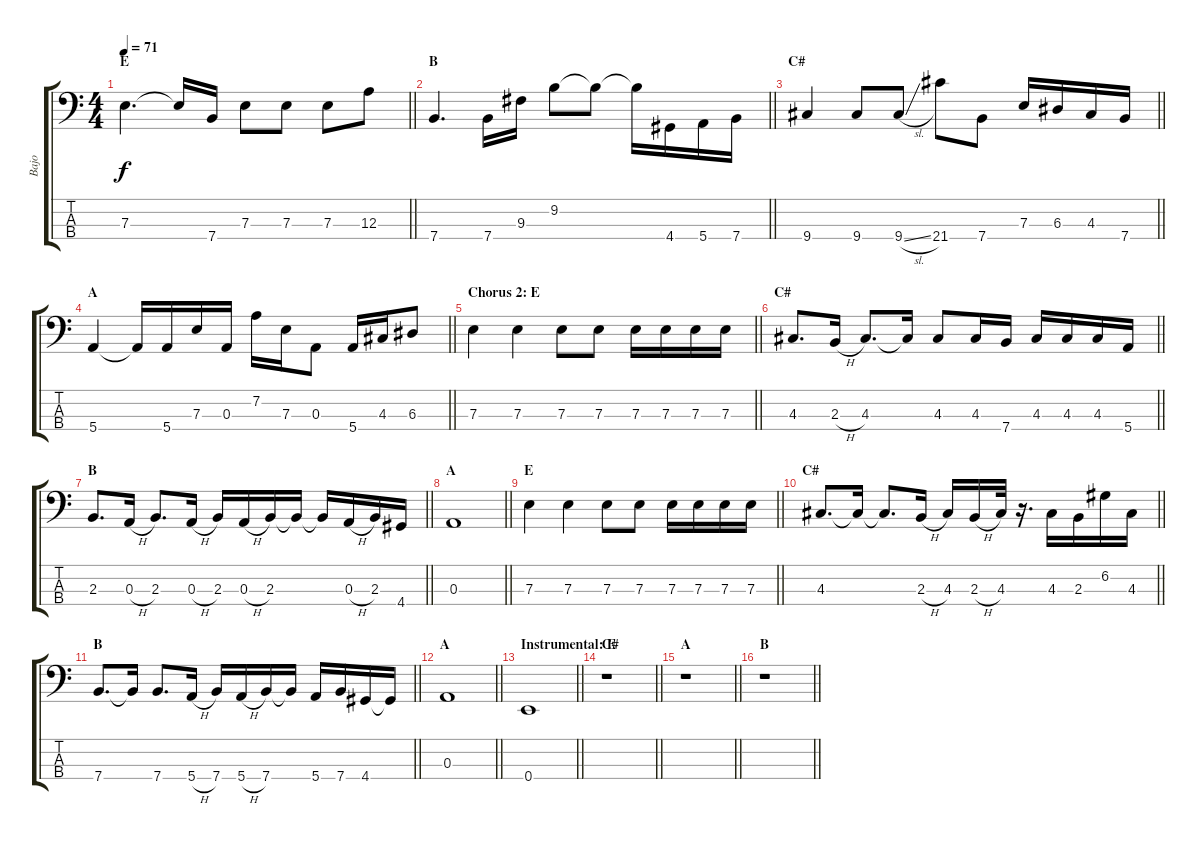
\track ("Bajo" "Bajo") {instrument electricbassfinger}
\staff {score tabs}
\tuning (G2 D2 A1 E1) {hide}
\ts (4 4)
\section ("" "E")
\tempo 71
\clef f4
\barLineRight lightlight
\ks c
7.3.4{d dy f} 7.3{t}.16 7.4.16 7.3.8 7.3.8 7.3.8 12.3.8 |
\section ("" "B")
\barLineRight lightlight
7.4.4{d} 7.4.16 9.3.16 9.2.8 9.2{t}.8 9.2{t}.16 4.4.16 5.4.16 7.4.16 |
\section ("" "C#")
\barLineRight lightlight
9.4.4 9.4.8 9.4{sl}.8 21.4.8 7.4.8 7.3.16 6.3.16 4.3.16 7.4.16 |
\section ("" "A")
\barLineRight lightlight
5.4.4 5.4{t}.16 5.4.16 7.3.16 0.3.16 7.2.16 7.3.16 0.3.8 5.4.16 4.3.16 6.3.8 |
\section ("" "Chorus 2: E")
\barLineRight lightlight
7.3.4 7.3.4 7.3.8 7.3.8 7.3.16 7.3.16 7.3.16 7.3.16 |
\section ("" "C#")
\barLineRight lightlight
4.3.8{d} 2.3{h}.16 4.3.8{d} 4.3{t}.16 4.3.8 4.3.16 7.4.16 4.3.16 4.3.16 4.3.16 5.4.16 |
\section ("" "B")
\barLineRight lightlight
2.3.8{d} 0.3{h}.16 2.3.8{d} 0.3{h}.16 2.3.16 0.3{h}.16 2.3.16 2.3{t}.16 2.3{t}.16 0.3{h}.16 2.3.16 4.4.16 |
\section ("" "A")
\barLineRight lightlight
0.3.1 |
\section ("" "E")
\barLineRight lightlight
7.3.4 7.3.4 7.3.8 7.3.8 7.3.16 7.3.16 7.3.16 7.3.16 |
\section ("" "C#")
\barLineRight lightlight
4.3.8{d} 4.3{t}.16 4.3{t}.8{d} 2.3{h}.16 4.3.16 2.3{h}.16 4.3.32 r.16{d} 4.3.16 2.3.16 6.2.16 4.3.16 |
\section ("" "B")
\barLineRight lightlight
7.4.8{d} 7.4{t}.16 7.4.8{d} 5.4{h}.16 7.4.16 5.4{h}.16 7.4.16 7.4{t}.16 5.4.16 7.4.16 4.4.16 4.4{t}.16 |
\section ("" "A")
\barLineRight lightlight
0.3.1 |
\section ("" "Instrumental: E")
\barLineRight lightlight
0.4.1 |
\section ("" "C#")
\barLineRight lightlight
r.1 |
\section ("" "A")
\barLineRight lightlight
r.1 |
\section ("" "B")
\barLineRight lightlight
r.1
